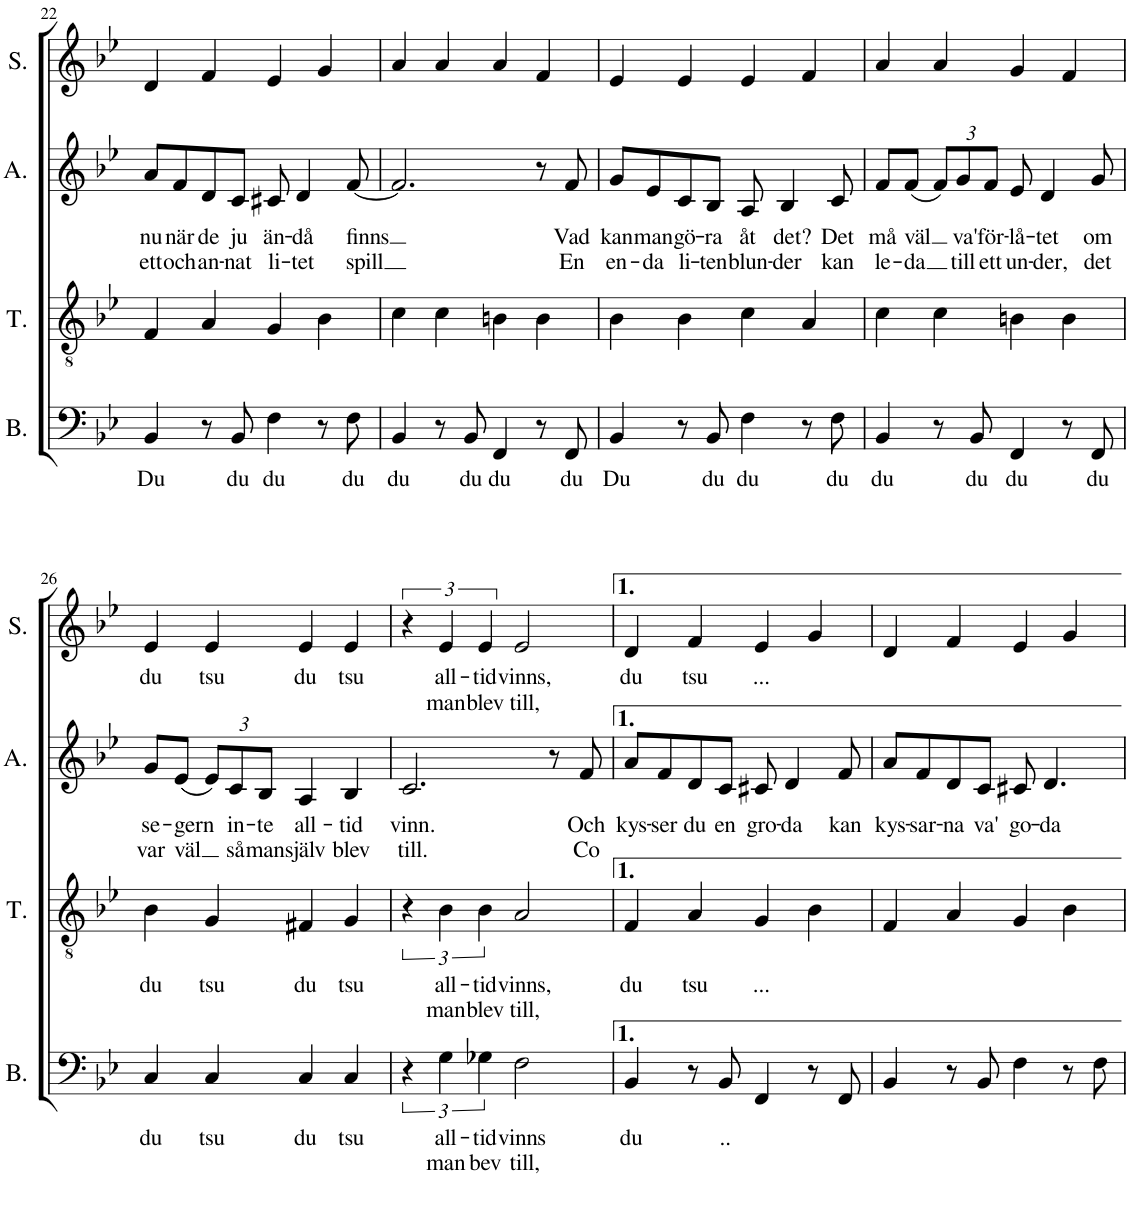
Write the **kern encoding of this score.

**kern	**text	**text	**kern	**text	**text	**kern	**text	**text	**kern	**text	**text
*part4	*part4	*part4	*part3	*part3	*part3	*part2	*part2	*part2	*part1	*part1	*part1
*staff4	*staff4	*staff4	*staff3	*staff3	*staff3	*staff2	*staff2	*staff2	*staff1	*staff1	*staff1
*I"Bass	*	*	*I"Tenor	*	*	*I"Alto	*	*	*I"Soprano	*	*
*I'B.	*	*	*I'T.	*	*	*I'A.	*	*	*I'S.	*	*
!!LO:PB:g=z
*clefF4	*	*	*clefGv2	*	*	*clefG2	*	*	*clefG2	*	*
*k[b-e-]	*	*	*k[b-e-]	*	*	*k[b-e-]	*	*	*k[b-e-]	*	*
*M4/4	*	*	*M4/4	*	*	*M4/4	*	*	*M4/4	*	*
=22	=22	=22	=22	=22	=22	=22	=22	=22	=22	=22	=22
!	!LO:LY:b	!	!	!	!	!	!LO:LY:b	!LO:LY:b	!	!	!
4BB-/	Du	.	4F/	.	.	8a/L	nu	ett	4d/	.	.
!	!	!	!	!	!	!	!LO:LY:b	!LO:LY:b	!	!	!
.	.	.	.	.	.	8f/	när	och	.	.	.
!	!	!	!	!	!	!	!LO:LY:b	!LO:LY:b	!	!	!
8r	.	.	4A/	.	.	8d/	de	an-	4f/	.	.
!	!LO:LY:b	!	!	!	!	!	!LO:LY:b	!LO:LY:b	!	!	!
8BB-/	du	.	.	.	.	8c/J	ju	-nat	.	.	.
!	!LO:LY:b	!	!	!	!	!	!LO:LY:b	!LO:LY:b	!	!	!
4F\	du	.	4G/	.	.	8c#X/	än-	li-	4e-/	.	.
!	!	!	!	!	!	!	!LO:LY:b	!LO:LY:b	!	!	!
.	.	.	.	.	.	4d/	-då	-tet	.	.	.
8r	.	.	4B-\	.	.	.	.	.	4g/	.	.
!	!LO:LY:b	!	!	!	!	!	!LO:LY:b	!LO:LY:b	!	!	!
8F\	du	.	.	.	.	[8f/	finns	spill	.	.	.
=23	=23	=23	=23	=23	=23	=23	=23	=23	=23	=23	=23
!	!LO:LY:b	!	!	!	!	!	!	!	!	!	!
4BB-/	du	.	4c\	.	.	2.f/]	.	.	4a/	.	.
8r	.	.	4c\	.	.	.	.	.	4a/	.	.
!	!LO:LY:b	!	!	!	!	!	!	!	!	!	!
8BB-/	du	.	.	.	.	.	.	.	.	.	.
!	!LO:LY:b	!	!	!	!	!	!	!	!	!	!
4FF/	du	.	4Bn\	.	.	.	.	.	4a/	.	.
8r	.	.	4B\	.	.	8r	.	.	4f/	.	.
!	!LO:LY:b	!	!	!	!	!	!LO:LY:b	!LO:LY:b	!	!	!
8FF/	du	.	.	.	.	8f/	Vad	En	.	.	.
=24	=24	=24	=24	=24	=24	=24	=24	=24	=24	=24	=24
!	!LO:LY:b	!	!	!	!	!	!LO:LY:b	!LO:LY:b	!	!	!
4BB-/	Du	.	4B-\	.	.	8g/L	kan	en-	4e-/	.	.
!	!	!	!	!	!	!	!LO:LY:b	!LO:LY:b	!	!	!
.	.	.	.	.	.	8e-/	man	-da	.	.	.
!	!	!	!	!	!	!	!LO:LY:b	!LO:LY:b	!	!	!
8r	.	.	4B-\	.	.	8c/	gö-	li-	4e-/	.	.
!	!LO:LY:b	!	!	!	!	!	!LO:LY:b	!LO:LY:b	!	!	!
8BB-/	du	.	.	.	.	8B-/J	-ra	-ten	.	.	.
!	!LO:LY:b	!	!	!	!	!	!LO:LY:b	!LO:LY:b	!	!	!
4F\	du	.	4c\	.	.	8A/	åt	blun-	4e-/	.	.
!	!	!	!	!	!	!	!LO:LY:b	!LO:LY:b	!	!	!
.	.	.	.	.	.	4B-/	det?	-der	.	.	.
8r	.	.	4A/	.	.	.	.	.	4f/	.	.
!	!LO:LY:b	!	!	!	!	!	!LO:LY:b	!LO:LY:b	!	!	!
8F\	du	.	.	.	.	8c/	Det	kan	.	.	.
=25	=25	=25	=25	=25	=25	=25	=25	=25	=25	=25	=25
!	!LO:LY:b	!	!	!	!	!	!LO:LY:b	!LO:LY:b	!	!	!
4BB-/	du	.	4c\	.	.	8f/L	må	le-	4a/	.	.
!	!	!	!	!	!	!	!LO:LY:b	!LO:LY:b	!	!	!
.	.	.	.	.	.	(8f/J	väl	-da	.	.	.
*	*	*	*	*	*	*Xbrackettup	*	*	*	*	*
8r	.	.	4c\	.	.	12f/L)	.	.	4a/	.	.
!	!	!	!	!	!	!	!LO:LY:b	!LO:LY:b	!	!	!
.	.	.	.	.	.	12g/	va'	till	.	.	.
!	!LO:LY:b	!	!	!	!	!	!	!	!	!	!
8BB-/	du	.	.	.	.	.	.	.	.	.	.
!	!	!	!	!	!	!	!LO:LY:b	!LO:LY:b	!	!	!
.	.	.	.	.	.	12f/J	för-	ett	.	.	.
!	!LO:LY:b	!	!	!	!	!	!LO:LY:b	!LO:LY:b	!	!	!
4FF/	du	.	4Bn\	.	.	8e-/	-lå-	un-	4g/	.	.
!	!	!	!	!	!	!	!LO:LY:b	!LO:LY:b	!	!	!
.	.	.	.	.	.	4d/	-tet	-der,	.	.	.
8r	.	.	4B\	.	.	.	.	.	4f/	.	.
!	!LO:LY:b	!	!	!	!	!	!LO:LY:b	!LO:LY:b	!	!	!
8FF/	du	.	.	.	.	8g/	om	det	.	.	.
!!LO:LB:g=z
=26	=26	=26	=26	=26	=26	=26	=26	=26	=26	=26	=26
!	!LO:LY:b	!	!	!LO:LY:b	!	!	!LO:LY:b	!LO:LY:b	!	!LO:LY:b	!
4C/	du	.	4B-\	du	.	8g/L	se-	var	4e-/	du	.
!	!	!	!	!	!	!	!LO:LY:b	!LO:LY:b	!	!	!
.	.	.	.	.	.	(8e-/J	-gern	väl	.	.	.
!	!LO:LY:b	!	!	!LO:LY:b	!	!	!	!	!	!LO:LY:b	!
4C/	tsu	.	4G/	tsu	.	12e-/L)	.	.	4e-/	tsu	.
!	!	!	!	!	!	!	!LO:LY:b	!LO:LY:b	!	!	!
.	.	.	.	.	.	12c/	in-	så	.	.	.
!	!	!	!	!	!	!	!LO:LY:b	!LO:LY:b	!	!	!
.	.	.	.	.	.	12B-/J	-te	man	.	.	.
!	!LO:LY:b	!	!	!LO:LY:b	!	!	!LO:LY:b	!LO:LY:b	!	!LO:LY:b	!
4C/	du	.	4F#X/	du	.	4A/	all-	själv	4e-/	du	.
!	!LO:LY:b	!	!	!LO:LY:b	!	!	!LO:LY:b	!LO:LY:b	!	!LO:LY:b	!
4C/	tsu	.	4G/	tsu	.	4B-/	-tid	blev	4e-/	tsu	.
=27	=27	=27	=27	=27	=27	=27	=27	=27	=27	=27	=27
!	!	!	!	!	!	!	!LO:LY:b	!LO:LY:b	!	!	!
6r	.	.	6r	.	.	2.c/	vinn.	till.	6r	.	.
!	!LO:LY:b	!LO:LY:b	!	!LO:LY:b	!LO:LY:b	!	!	!	!	!LO:LY:b	!LO:LY:b
6G\	all-	man	6B-\	all-	man	.	.	.	6e-/	all-	man
!	!LO:LY:b	!LO:LY:b	!	!LO:LY:b	!LO:LY:b	!	!	!	!	!LO:LY:b	!LO:LY:b
6G-X\	-tid	bev	6B-\	-tid	blev	.	.	.	6e-/	-tid	blev
!	!LO:LY:b	!LO:LY:b	!	!LO:LY:b	!LO:LY:b	!	!	!	!	!LO:LY:b	!LO:LY:b
2F\	vinns	till,	2A/	vinns,	till,	.	.	.	2e-/	vinns,	till,
.	.	.	.	.	.	8r	.	.	.	.	.
!	!	!	!	!	!	!	!LO:LY:b	!LO:LY:b	!	!	!
.	.	.	.	.	.	8f/	Och	Co	.	.	.
=28	=28	=28	=28	=28	=28	=28	=28	=28	=28	=28	=28
!	!LO:LY:b	!	!	!LO:LY:b	!	!	!LO:LY:b	!	!	!LO:LY:b	!
4BB-/	du	.	4F/	du	.	8a/L	kys-	.	4d/	du	.
!	!	!	!	!	!	!	!LO:LY:b	!	!	!	!
.	.	.	.	.	.	8f/	-ser	.	.	.	.
!	!	!	!	!LO:LY:b	!	!	!LO:LY:b	!	!	!LO:LY:b	!
8r	.	.	4A/	tsu	.	8d/	du	.	4f/	tsu	.
!	!LO:LY:b	!	!	!	!	!	!LO:LY:b	!	!	!	!
8BB-/	..	.	.	.	.	8c/J	en	.	.	.	.
!	!	!	!	!LO:LY:b	!	!	!LO:LY:b	!	!	!LO:LY:b	!
4FF/	.	.	4G/	...	.	8c#X/	gro-	.	4e-/	...	.
!	!	!	!	!	!	!	!LO:LY:b	!	!	!	!
.	.	.	.	.	.	4d/	-da	.	.	.	.
8r	.	.	4B-\	.	.	.	.	.	4g/	.	.
!	!	!	!	!	!	!	!LO:LY:b	!	!	!	!
8FF/	.	.	.	.	.	8f/	kan	.	.	.	.
=29	=29	=29	=29	=29	=29	=29	=29	=29	=29	=29	=29
!	!	!	!	!	!	!	!LO:LY:b	!	!	!	!
4BB-/	.	.	4F/	.	.	8a/L	kys-	.	4d/	.	.
!	!	!	!	!	!	!	!LO:LY:b	!	!	!	!
.	.	.	.	.	.	8f/	-sar-	.	.	.	.
!	!	!	!	!	!	!	!LO:LY:b	!	!	!	!
8r	.	.	4A/	.	.	8d/	-na	.	4f/	.	.
!	!	!	!	!	!	!	!LO:LY:b	!	!	!	!
8BB-/	.	.	.	.	.	8c/J	va'	.	.	.	.
!	!	!	!	!	!	!	!LO:LY:b	!	!	!	!
4F\	.	.	4G/	.	.	8c#X/	go-	.	4e-/	.	.
!	!	!	!	!	!	!	!LO:LY:b	!	!	!	!
.	.	.	.	.	.	4.d/	-da	.	.	.	.
8r	.	.	4B-\	.	.	.	.	.	4g/	.	.
8F\	.	.	.	.	.	.	.	.	.	.	.
=	=	=	=	=	=	=	=	=	=	=	=
*-	*-	*-	*-	*-	*-	*-	*-	*-	*-	*-	*-
